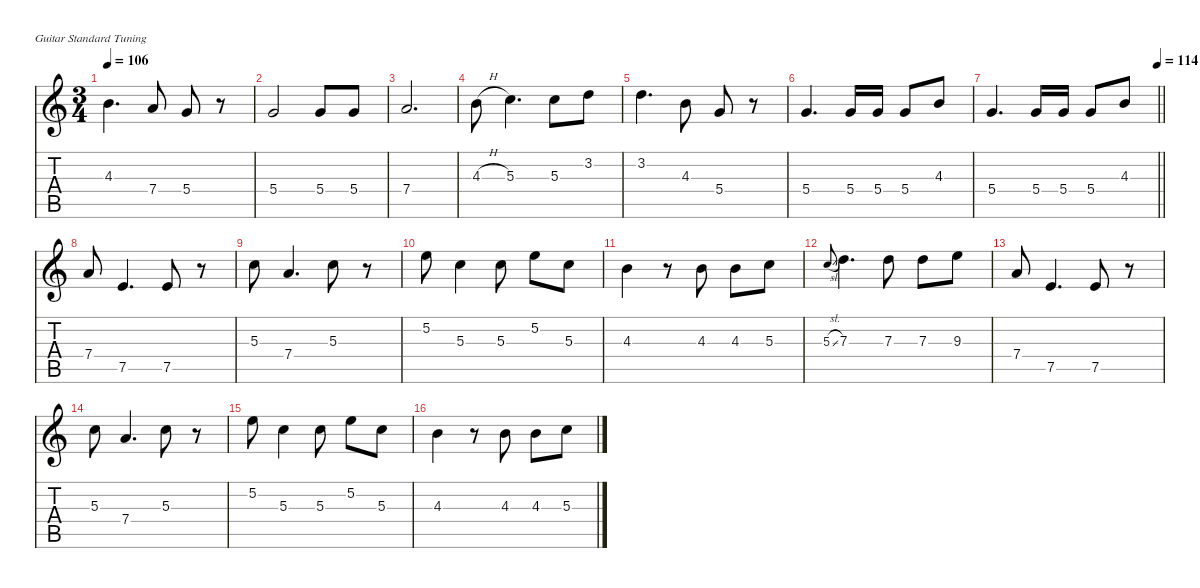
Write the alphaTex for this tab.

\defaultSystemsLayout 4
\hideDynamics
\bracketExtendMode nobrackets
\singleTrackTrackNamePolicy hidden
\multiTrackTrackNamePolicy hidden
\otherSystemsTrackNameOrientation horizontal
\track ("Kirk Hammett" "dist.guit.") {instrument distortionguitar}
\staff {score tabs}
\tuning (E4 B3 G3 D3 A2 E2)
\ts (3 4)
\tempo 106
\clef g2
\ks c
4.3.4{d dy f beam Down} 7.4.8{beam Up} 5.4.8{beam Up} r.8{beam Up} |
5.4.2{beam Up} 5.4.8{beam Up} 5.4.8{beam Up} |
7.4.2{d beam Up} |
4.3{h}.8{beam Down} 5.3.4{d beam Down} 5.3.8{beam Down} 3.2.8{beam Down} |
3.2.4{d beam Down} 4.3.8{beam Down} 5.4.8{beam Up} r.8{beam Up} |
5.4.4{d beam Up} 5.4.16{beam Up} 5.4.16{beam Up} 5.4.8{beam Up} 4.3.8{beam Up} |
\tempo (114 1)
\barLineRight lightlight
5.4.4{d beam Up} 5.4.16{beam Up} 5.4.16{beam Up} 5.4.8{beam Up} 4.3.8{beam Up} |
7.4.8{beam Up} 7.5.4{d beam Up} 7.5.8{beam Up} r.8{beam Up} |
5.3.8{beam Down} 7.4.4{d beam Up} 5.3.8{beam Down} r.8{beam Down} |
5.2.8{beam Down} 5.3.4{beam Down} 5.3.8{beam Down} 5.2.8{beam Down} 5.3.8{beam Down} |
4.3.4{beam Down} r.8{beam Down} 4.3.8{beam Down} 4.3.8{beam Down} 5.3.8{beam Down} |
5.3{sl}.8{gr onbeat dy p beam Up} 7.3.4{d dy f beam Down} 7.3.8{beam Down} 7.3.8{beam Down} 9.3.8{beam Down} |
7.4.8{dy ppp beam Up} 7.5.4{d beam Up} 7.5.8{beam Up} r.8{beam Up} |
5.3.8{beam Down} 7.4.4{d beam Up} 5.3.8{beam Down} r.8{beam Down} |
5.2.8{beam Down} 5.3.4{beam Down} 5.3.8{beam Down} 5.2.8{beam Down} 5.3.8{beam Down} |
4.3.4{beam Down} r.8{beam Down} 4.3.8{beam Down} 4.3.8{beam Down} 5.3.8{beam Down}
